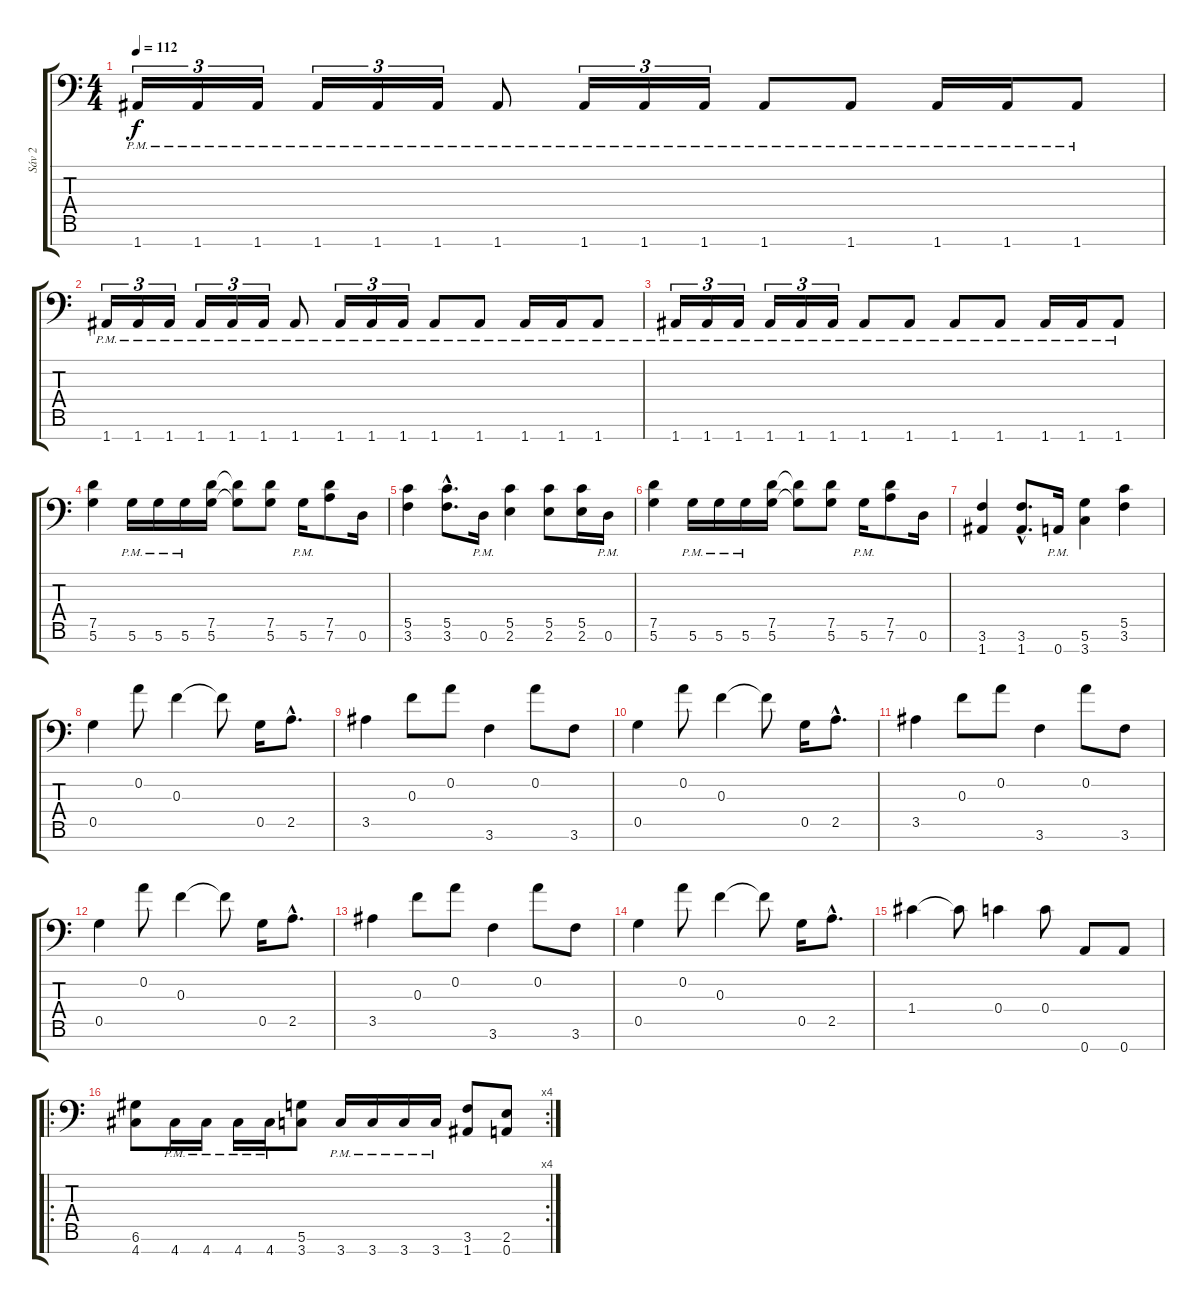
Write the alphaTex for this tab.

\track ("Sáv 2" "Sáv 2") {instrument distortionguitar}
\staff {score tabs}
\tuning (D4 A3 F3 C3 G2 D2 A1) {hide}
\ts (4 4)
\tempo 112
\clef f4
\ks c
1.7{pm}.16{tu (3 2) dy f} 1.7{pm}.16{tu (3 2)} 1.7{pm}.16{tu (3 2)} 1.7{pm}.16{tu (3 2)} 1.7{pm}.16{tu (3 2)} 1.7{pm}.16{tu (3 2)} 1.7{pm}.8 1.7{pm}.16{tu (3 2)} 1.7{pm}.16{tu (3 2)} 1.7{pm}.16{tu (3 2)} 1.7{pm}.8 1.7{pm}.8 1.7{pm}.16 1.7{pm}.16 1.7{pm}.8 |
1.7{pm}.16{tu (3 2)} 1.7{pm}.16{tu (3 2)} 1.7{pm}.16{tu (3 2)} 1.7{pm}.16{tu (3 2)} 1.7{pm}.16{tu (3 2)} 1.7{pm}.16{tu (3 2)} 1.7{pm}.8 1.7{pm}.16{tu (3 2)} 1.7{pm}.16{tu (3 2)} 1.7{pm}.16{tu (3 2)} 1.7{pm}.8 1.7{pm}.8 1.7{pm}.16 1.7{pm}.16 1.7{pm}.8 |
1.7{pm}.16{tu (3 2)} 1.7{pm}.16{tu (3 2)} 1.7{pm}.16{tu (3 2)} 1.7{pm}.16{tu (3 2)} 1.7{pm}.16{tu (3 2)} 1.7{pm}.16{tu (3 2)} 1.7{pm}.8 1.7{pm}.8 1.7{pm}.8 1.7{pm}.8 1.7{pm}.16 1.7{pm}.16 1.7{pm}.8 |
(7.5 5.6).4 5.6{pm}.16 5.6{pm}.16 5.6{pm}.16 (7.5 5.6).16 (7.5{t} 5.6{t}).8 (7.5 5.6).8 5.6{pm}.16 (7.5 7.6).8 0.6.16 |
(5.5 3.6).4 (5.5{hac} 3.6{hac}).8{d} 0.6{pm}.16 (5.5 2.6).4 (5.5 2.6).8 (5.5 2.6).16 0.6{pm}.16 |
(7.5 5.6).4 5.6{pm}.16 5.6{pm}.16 5.6{pm}.16 (7.5 5.6).16 (7.5{t} 5.6{t}).8 (7.5 5.6).8 5.6{pm}.16 (7.5 7.6).8 0.6.16 |
(3.6 1.7).4 (3.6{hac} 1.7{hac}).8{d} 0.7{pm}.16 (5.6 3.7).4 (5.5 3.6).4 |
0.5.4 0.2.8 0.3.4 0.3{t}.8 0.5.16 2.5{hac}.8{d} |
3.5.4 0.3.8 0.2.8 3.6.4 0.2.8 3.6.8 |
0.5.4 0.2.8 0.3.4 0.3{t}.8 0.5.16 2.5{hac}.8{d} |
3.5.4 0.3.8 0.2.8 3.6.4 0.2.8 3.6.8 |
0.5.4 0.2.8 0.3.4 0.3{t}.8 0.5.16 2.5{hac}.8{d} |
3.5.4 0.3.8 0.2.8 3.6.4 0.2.8 3.6.8 |
0.5.4 0.2.8 0.3.4 0.3{t}.8 0.5.16 2.5{hac}.8{d} |
1.4.4 1.4{t}.8 0.4.4 0.4.8 0.7.8 0.7.8 |
\ro
\rc 4
(6.6 4.7).8 4.7{pm}.16 4.7{pm}.16 4.7{pm}.16 4.7{pm}.16 (5.6 3.7).8 3.7{pm}.16 3.7{pm}.16 3.7{pm}.16 3.7{pm}.16 (3.6 1.7).8 (2.6 0.7).8
